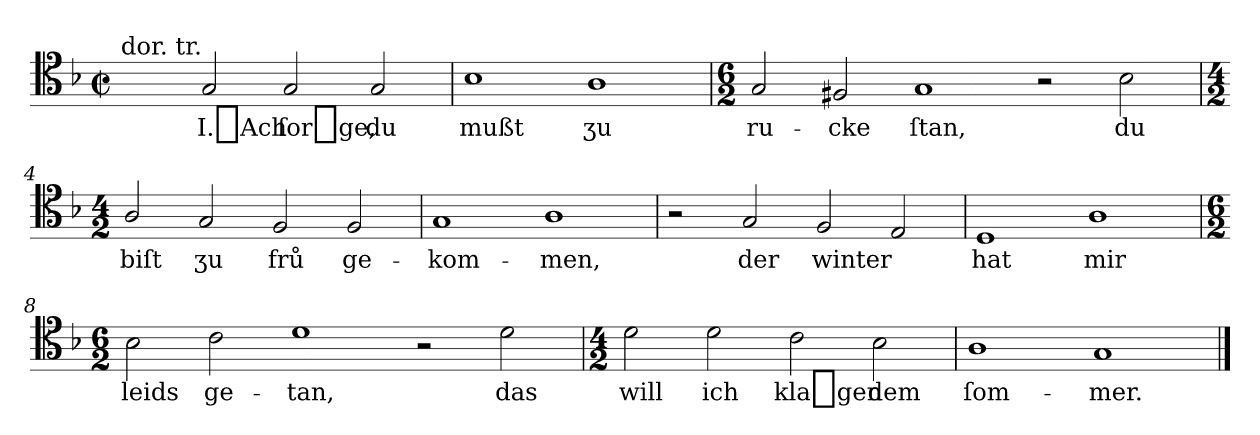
**kern	**text
*part1	*part1
*staff1	*staff1
*clefC4	*
*k[b-]	*
*G:dor	*
*M4/2	*
*met(c|)	*
=1	=1
!LO:TX:a:t=dor. tr.	!
2ryy	.
2G	I._Ach
2G	ſor_ge,
2G	du
=2	=2
1B-	mußt
1A	ʒu
=3	=3
*M6/2	*
2G	ru-
2F#X	-cke
1G	ſtan,
2r	.
2B-	du
=4	=4
*M4/2	*
2A/	biſt
2G	ʒu
2F	frů
2F	ge-
=5	=5
1G	-kom-
1A	-men,
=6	=6
2r	.
2G	der
2F	winter
2E	.
=7	=7
1D	hat
1A	mir
=8	=8
*M6/2	*
2B-	leids
2c	ge-
1d	-tan,
2r	.
2d	das
=9	=9
*M4/2	*
2d	will
2d	ich
2c	kla_gen
2B-	dem
=10	=10
1A	ſom-
1G	-mer.
==	==
*-	*-
